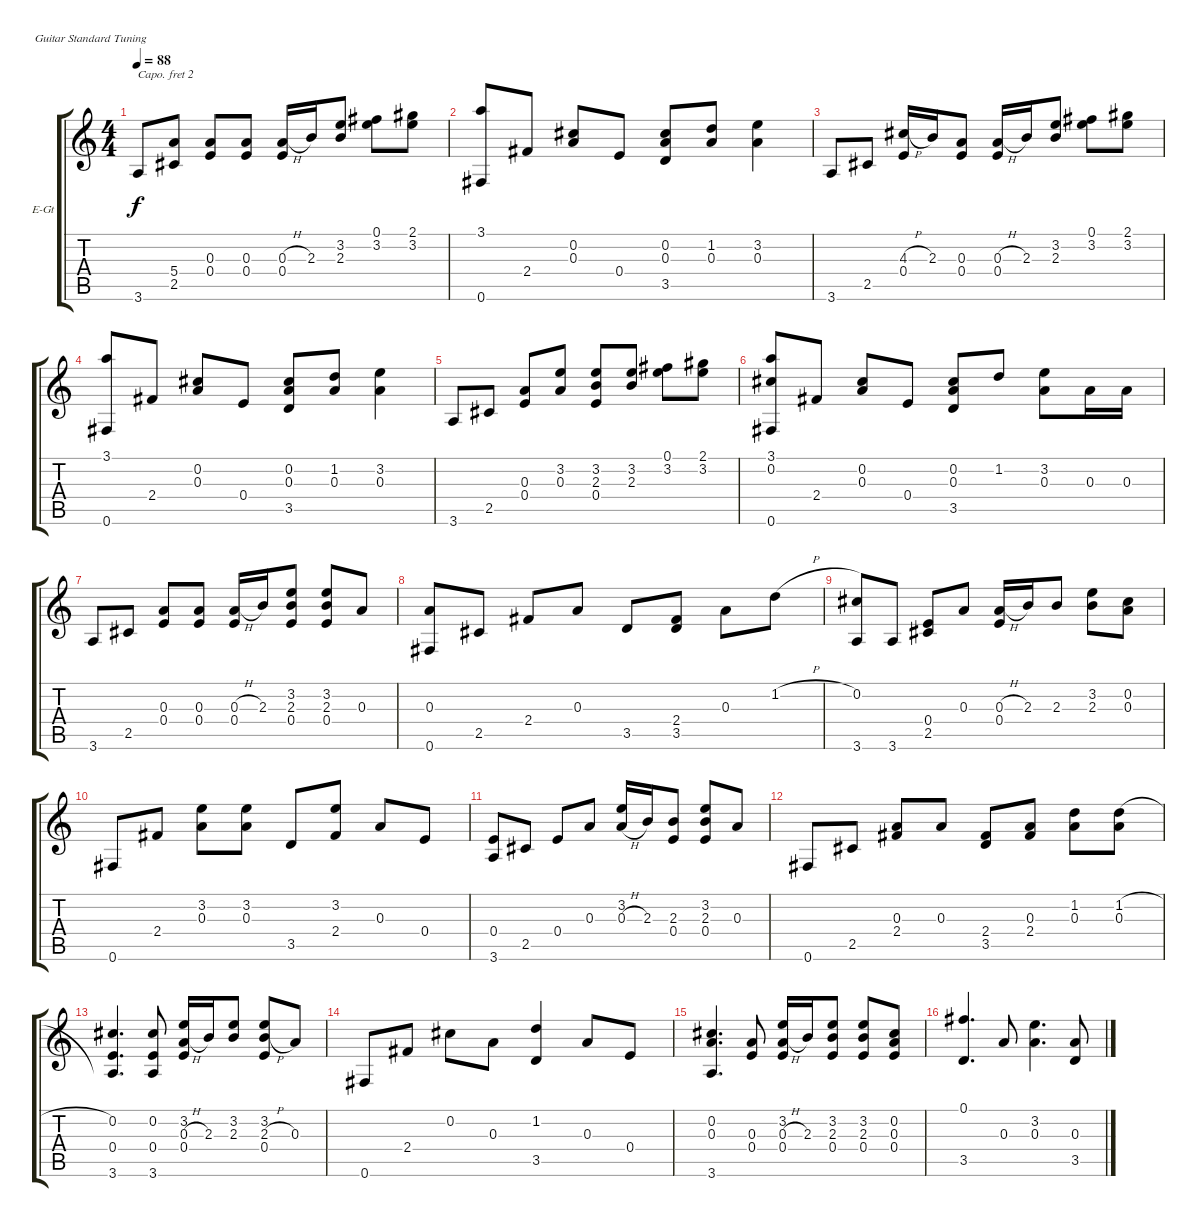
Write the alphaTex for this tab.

\bracketExtendMode groupsimilarinstruments
\firstSystemTrackNameOrientation horizontal
\otherSystemsTrackNameOrientation horizontal
\track ("Crunch Guitar" "E-Gt") {instrument overdrivenguitar}
\staff {score tabs}
\capo 2
\tuning (E4 B3 G3 D3 A2 E2)
\ts (4 4)
\tempo 88
\clef g2
\ks c
3.6.8{dy f} (5.4 2.5).8 (0.3 0.4).8 (0.3 0.4).8 (0.3{h} 0.4).16 2.3.16 (3.2 2.3).8 (0.1 3.2).8 (2.1 3.2).8 |
(3.1 0.6).8 2.4.8 (0.2 0.3).8 0.4.8 (0.2 0.3 3.5).8 (1.2 0.3).8 (3.2 0.3).4 |
3.6.8 2.5.8 (4.3{h} 0.4).16 2.3.16 (0.3 0.4).8 (0.3{h} 0.4).16 2.3.16 (3.2 2.3).8 (0.1 3.2).8 (2.1 3.2).8 |
(3.1 0.6).8 2.4.8 (0.2 0.3).8 0.4.8 (0.2 0.3 3.5).8 (1.2 0.3).8 (3.2 0.3).4 |
3.6.8 2.5.8 (0.3 0.4).8 (3.2 0.3).8 (3.2 2.3 0.4).8 (3.2 2.3).8 (0.1 3.2).8 (2.1 3.2).8 |
(3.1 0.2 0.6).8 2.4.8 (0.2 0.3).8 0.4.8 (0.2 0.3 3.5).8 1.2.8 (3.2 0.3).8 0.3.16 0.3.16 |
3.6.8 2.5.8 (0.3 0.4).8 (0.3 0.4).8 (0.3{h} 0.4).16 2.3.16 (3.2 2.3 0.4).8 (3.2 2.3 0.4).8 0.3.8 |
(0.3 0.6).8 2.5.8 2.4.8 0.3.8 3.5.8 (2.4 3.5).8 0.3.8 1.2{h}.8 |
(0.2 3.6).8 3.6.8 (0.4 2.5).8 0.3.8 (0.3{h} 0.4).16 2.3.16 2.3.8 (3.2 2.3).8 (0.2 0.3).8 |
0.6.8 2.4.8 (3.2 0.3).8 (3.2 0.3).8 3.5.8 (3.2 2.4).8 0.3.8 0.4.8 |
(0.4 3.6).8 2.5.8 0.4.8 0.3.8 (3.2 0.3{h}).16 2.3.16 (2.3 0.4).8 (3.2 2.3 0.4).8 0.3.8 |
0.6.8 2.5.8 (0.3 2.4).8 0.3.8 (2.4 3.5).8 (0.3 2.4).8 (1.2 0.3).8 (1.2{h} 0.3).8 |
(0.2 0.4 3.6).4{d} (0.2 0.4 3.6).8 (3.2 0.3{h} 0.4).16 2.3.16 (3.2 2.3).8 (3.2 2.3{h} 0.4).8 0.3.8 |
0.6.8 2.4.8 0.2.8 0.3.8 (1.2 3.5).4 0.3.8 0.4.8 |
(0.2 0.3 3.6).4{d} (0.3 0.4).8 (3.2 0.3{h} 0.4).16 2.3.16 (3.2 2.3 0.4).8 (3.2 2.3 0.4).8 (0.2 0.3 0.4).8 |
(0.1 3.5).4{d} 0.3.8 (3.2 0.3).4{d} (0.3 3.5).8
